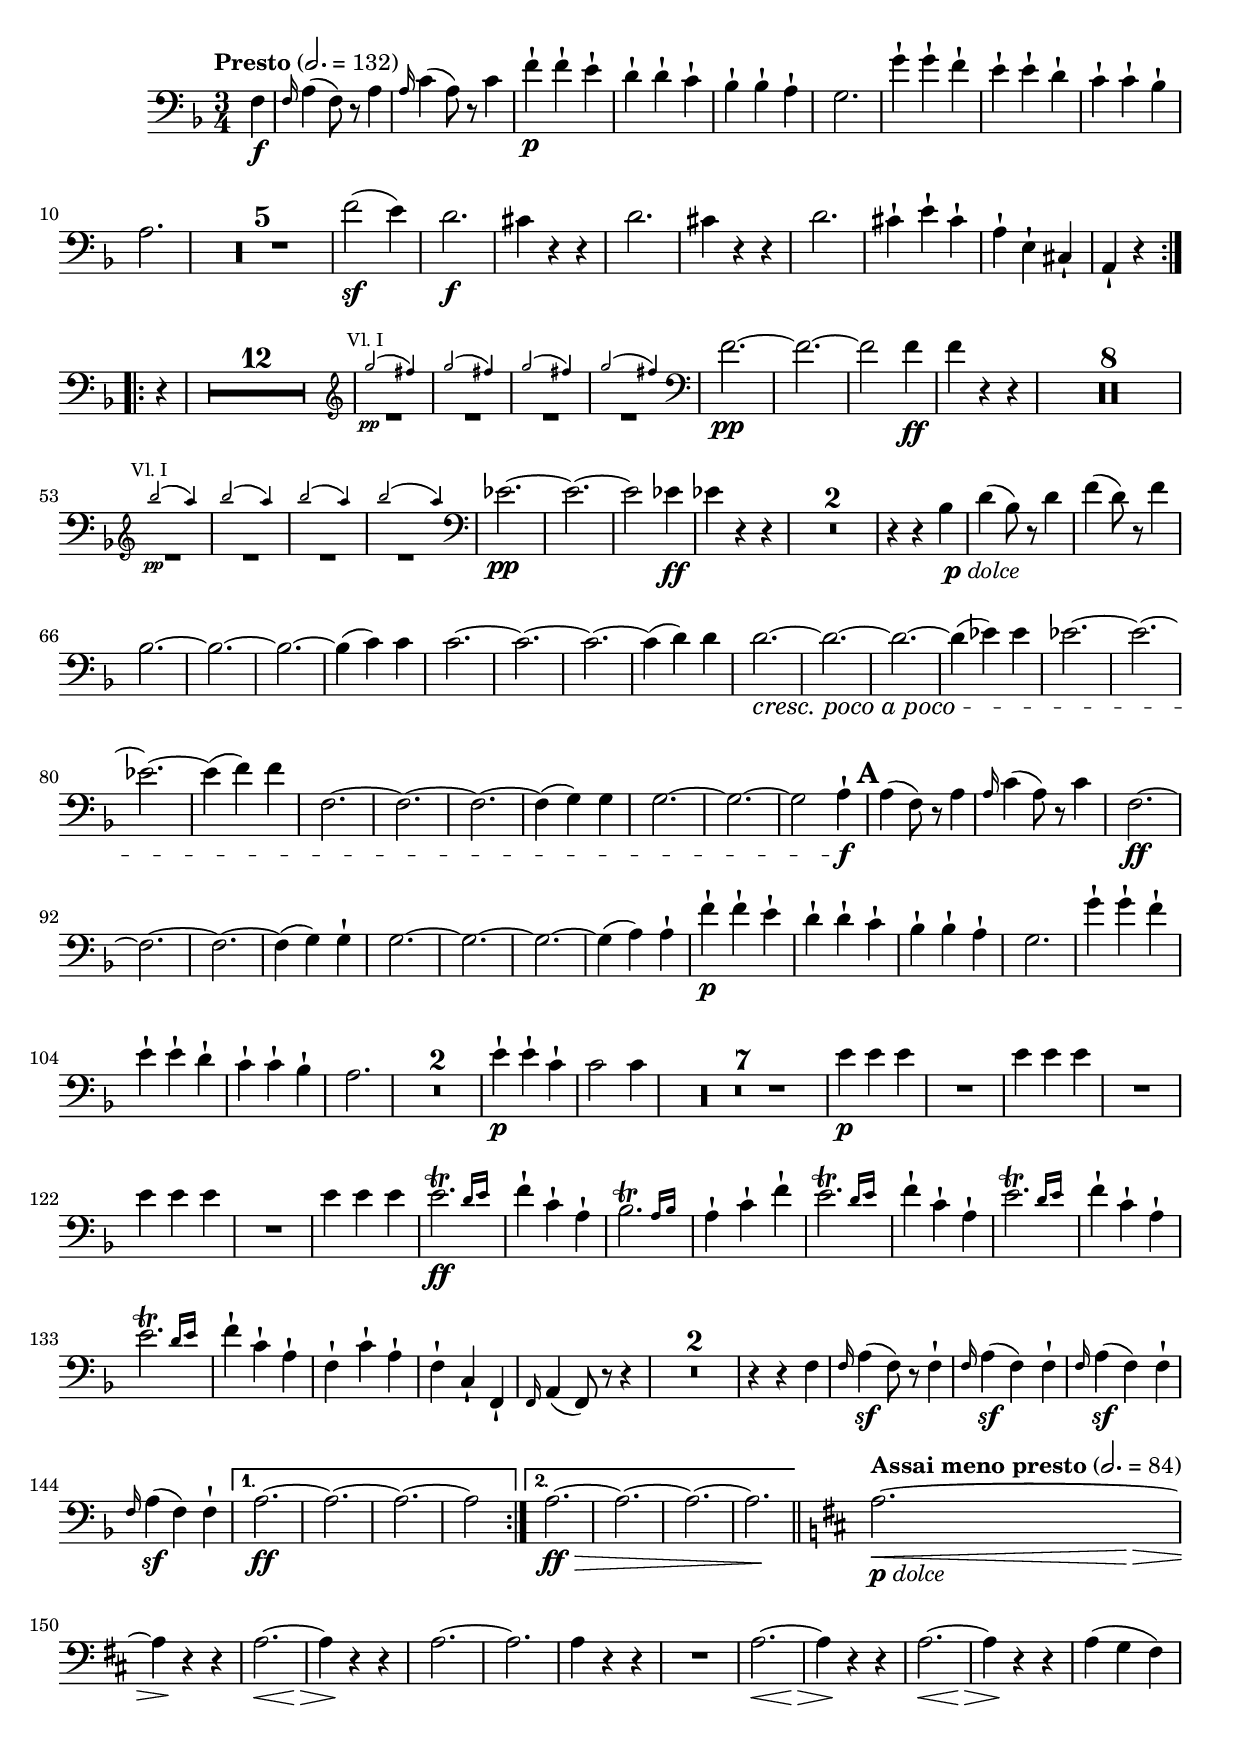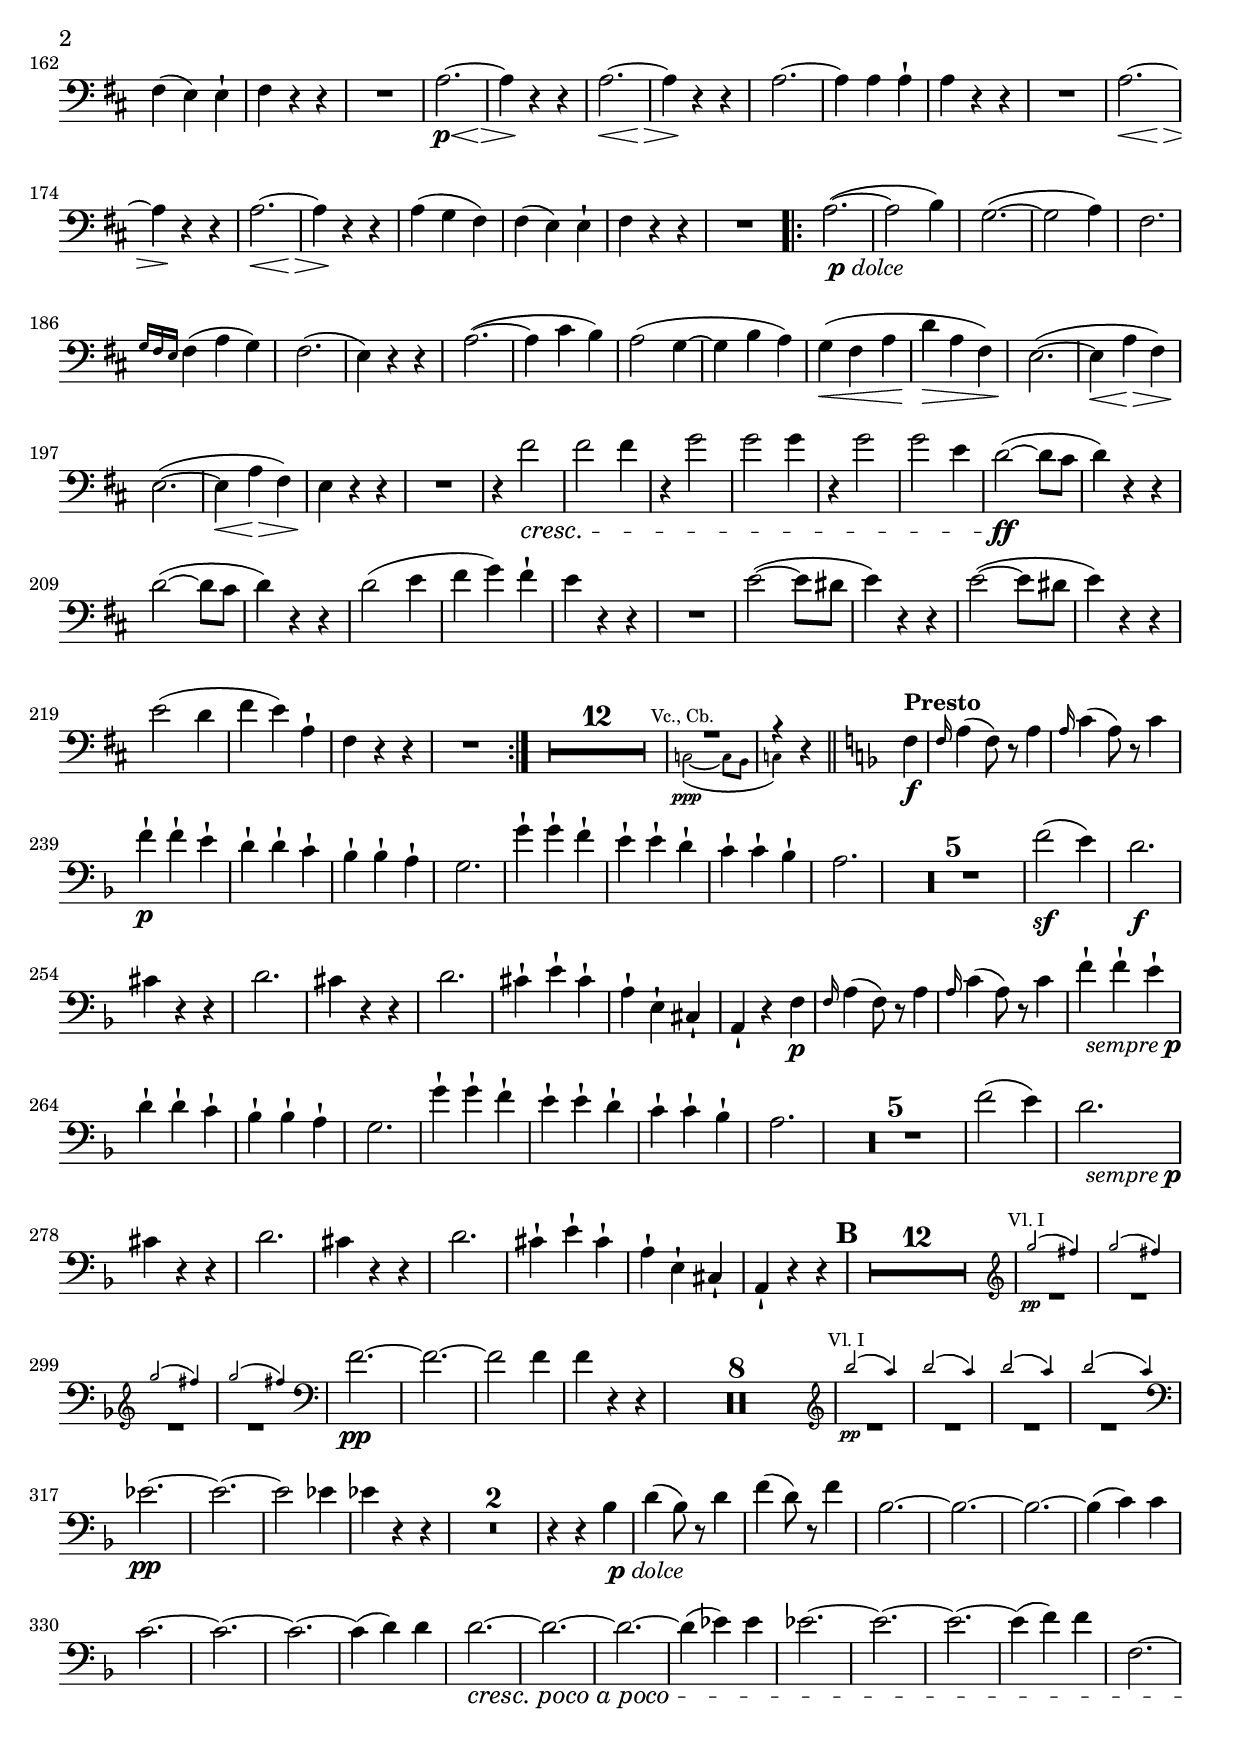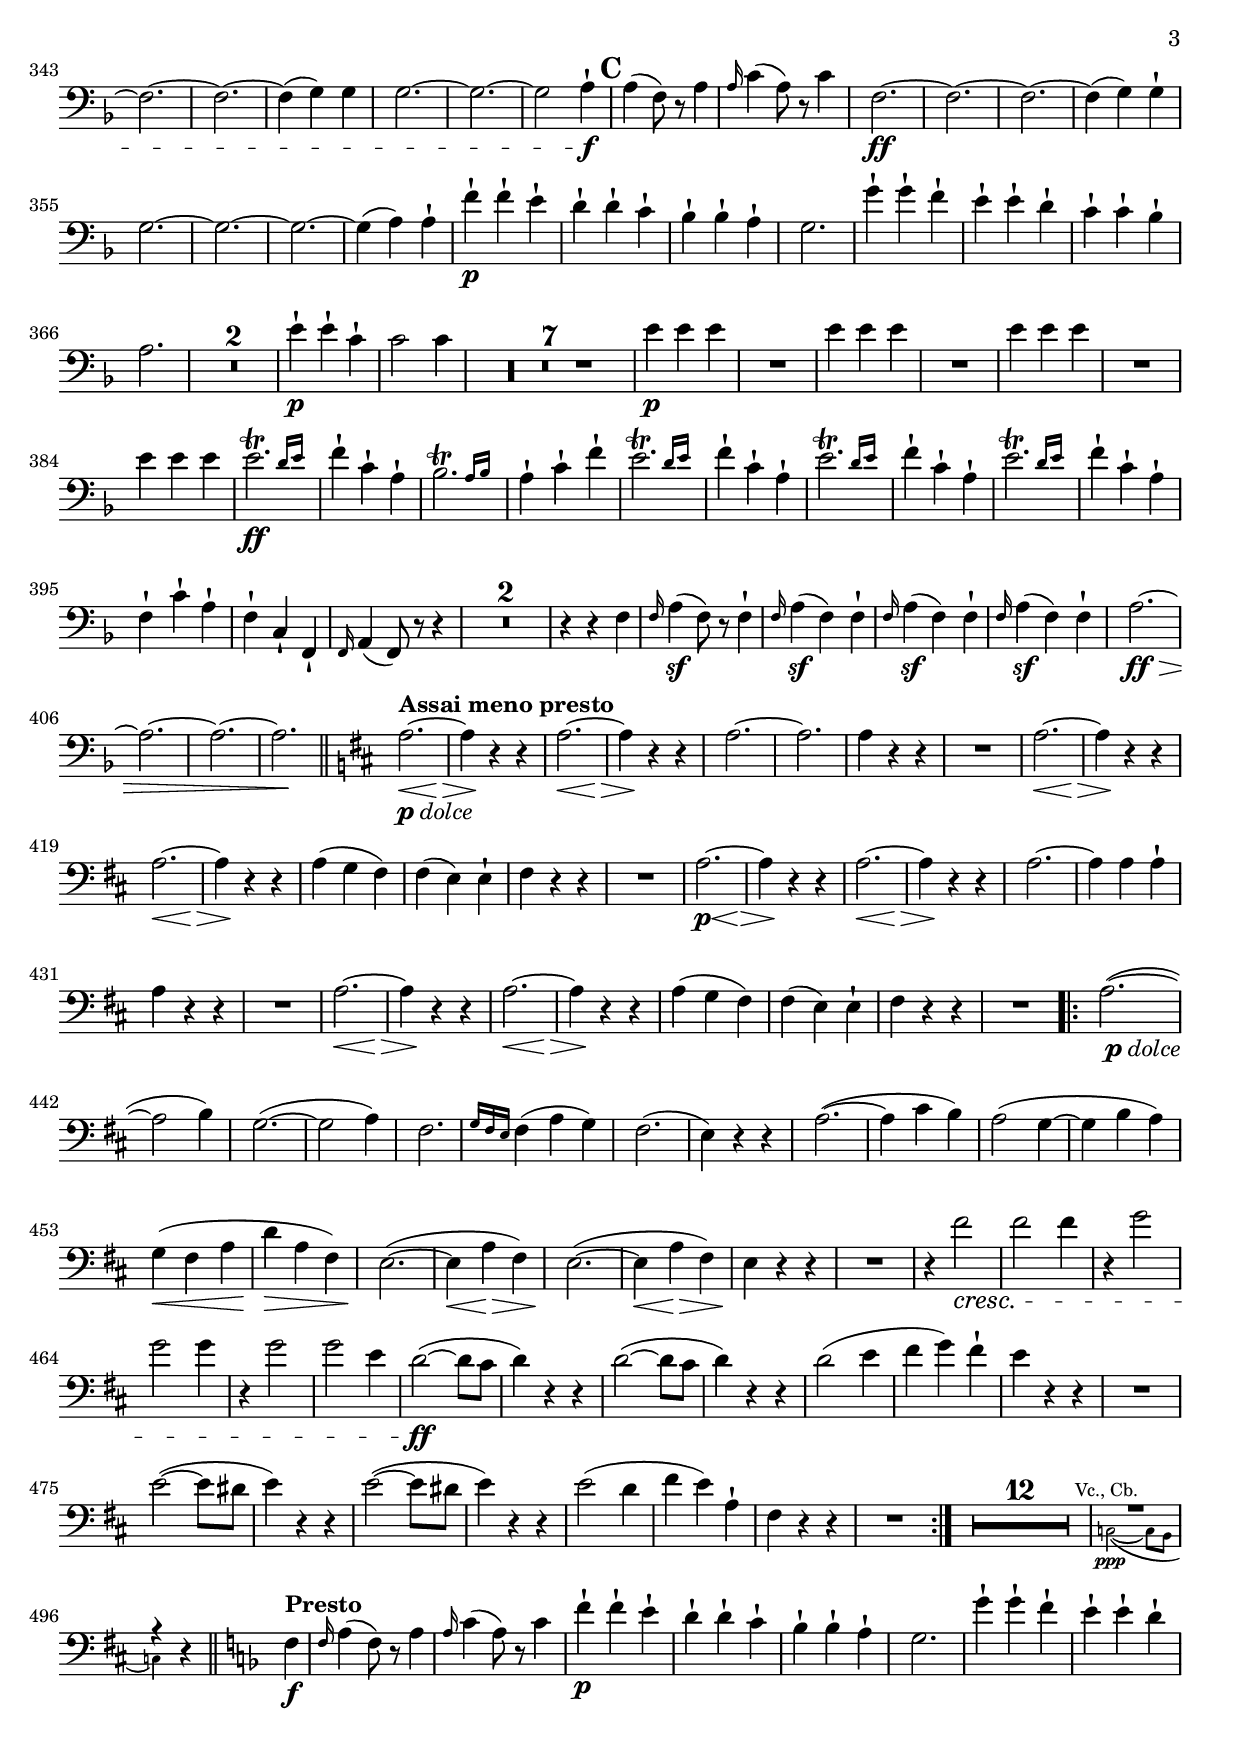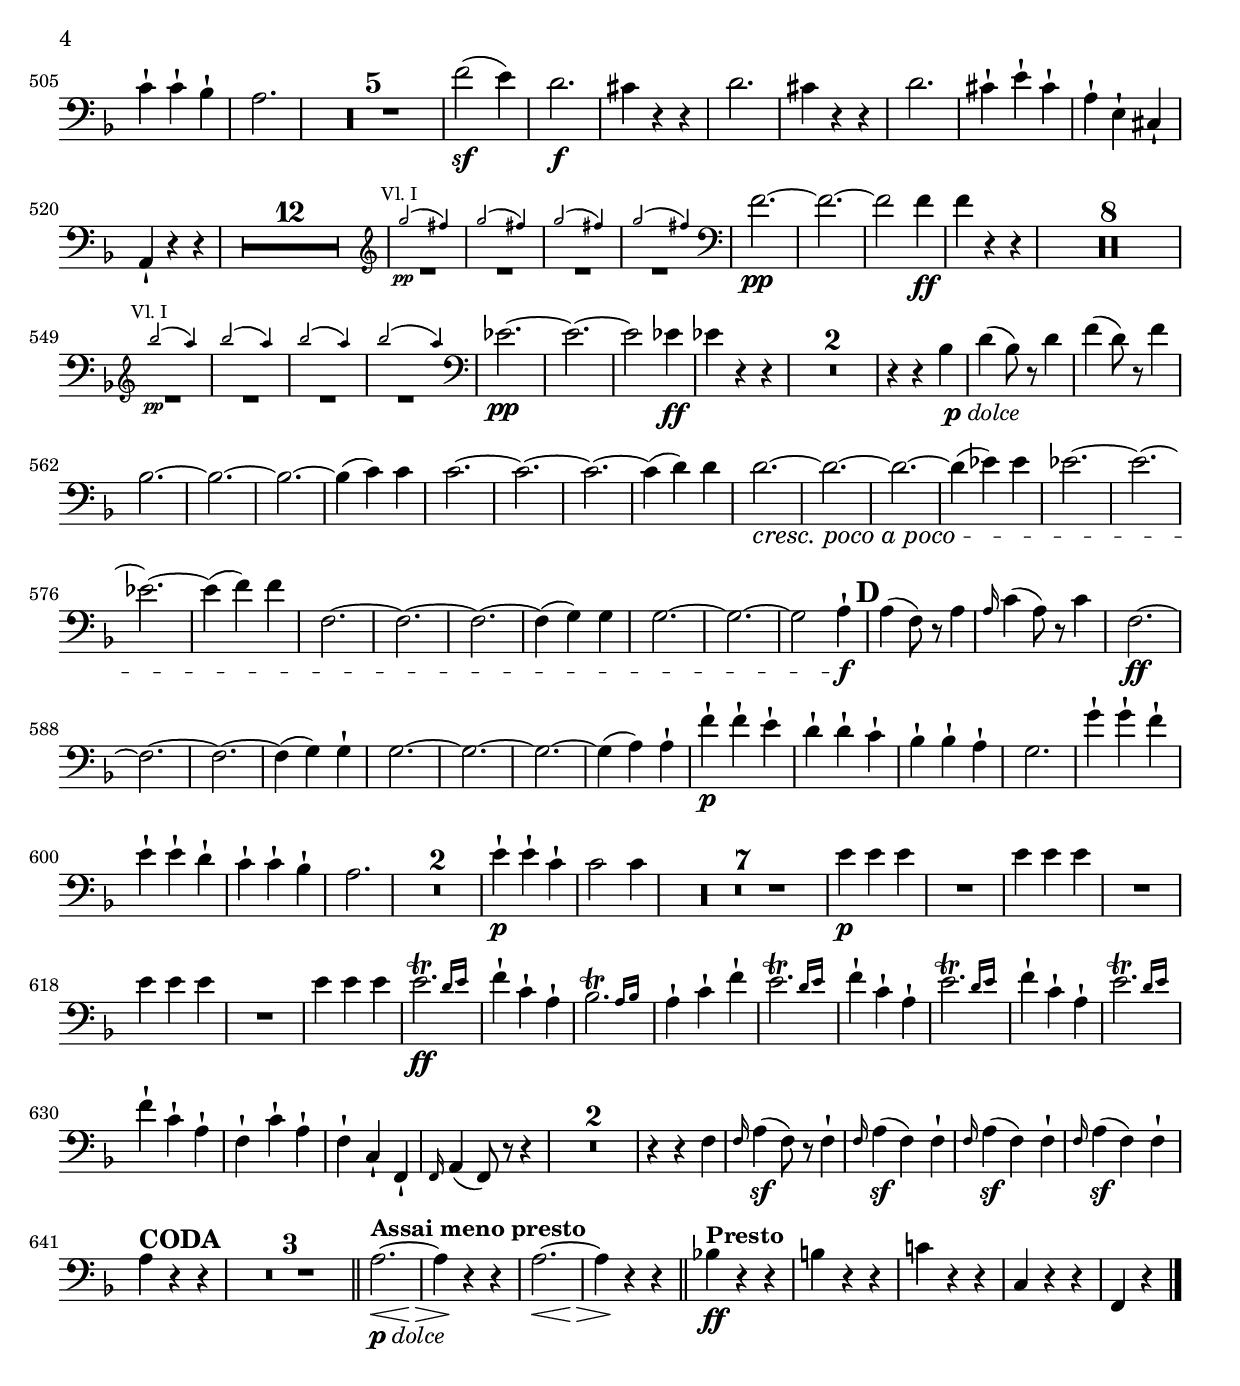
\version "2.24.3"

\version "2.24.3"

\include "../../definitions.ly"
\version "2.24.3"

\include "../../definitions.ly"

MCNone_AA = \relative c''' {R2.*23 | r2}

MCNone_AB = \relative c''' {
	r4 |
	R2.*12
	R2.*4
	R2.*12 |
	R2.*4
	R2.*32 |
	% Marque A
	\mark\default
	R2.*56
}

MCVlA_AB = \relative c''' {
	r4 |
	R2.*12
	g2( \pp fis4) |
	g2( fis4) |
	g2( fis4) |
	g2( fis4) |
	R2.*12 |
	bes2( \pp a4) |
	bes2( a4) |
	bes2( a4) |
	bes2( a4) |
	R2.*32 |
	% Marque A
	\mark\default
	R2.*56
}

MCNone_B = \relative c''' {
	R2.*32 |
	\repeat volta 2 {R2.*42 |}
	R2.*13 |
	r2 \section

}

MCVc_B = \relative c {
	R2.*32 |
	\repeat volta 2 {R2.*42 |}
	R2.*12 |
	c2(~ \ppp c8 b8 |
	c4) r4 \section

}


\addQuote "M3Vl1" {
	\relative c''' {
		\clef treble \time 3/4 \key f \major \tempo "Presto" 2.=132
		\repeat volta 2 {
			\partial 4 r4 |
			\MCNone_AA
		}
		\repeat volta 2 {
			\MCVlA_AB
			\alternative { {R2.*3 | r2} {R2.*4|} }
		} \section
		\key d \major \tempo "Assai meno presto" 2.=84
		\MCNone_B
		\key f \major \tempo "Presto"
		r4 |
		\MCNone_AA
		r4 |
		\MCNone_AA
		\MCVlA_AB
		R2.*4 | \section
		\key d \major \tempo "Assai meno presto"
		\MCNone_B
		\key f \major \tempo "Presto"
		r4 \f |
		\MCNone_AA
		\MCVlA_AB
		R2.^\markup{\large \bold "CODA"} |
		R2.*3 | \section
		\tempo "Assai meno presto"
		R2.* 4 | \section
		\tempo "Presto"
		R2.*4 |
		\barNumberCheck 653 \partial 2 r2 \fine
	}
}


\addQuote "M3Vc" {
	\relative c {
		\clef bass \time 3/4 \key f \major \tempo "Presto" 2.=132
		\repeat volta 2 {
			\partial 4 r4 |
			\MCNone_AA
		}
		\repeat volta 2 {
			\MCNone_AB
			\alternative { {R2.*3 | r2} {R2.*4|} }
		} \section
		\key d \major \tempo "Assai meno presto" 2.=84
		\MCVc_B
		\key f \major \tempo "Presto"
		r4 |
		\MCNone_AA
		r4 |
		\MCNone_AA
		\MCNone_AB
		R2.*4 | \section
		\key d \major \tempo "Assai meno presto"
		\MCVc_B
		\key f \major \tempo "Presto"
		r4 \f |
		\MCNone_AA
		\MCNone_AB
		R2.^\markup{\large \bold "CODA"} |
		R2.*3 | \section
		\tempo "Assai meno presto"
		R2.* 4 | \section
		\tempo "Presto"
		R2.*4 |
		\barNumberCheck 653 \partial 2 r2 \fine
	}
}



voicebeethovenHxmouvementDxbassonBxmdAA = \absolute {
	\grace {f16} a4( f8) r8 a4 |
	\grace {a16} c'4( a8) r8 c'4 |
	\tag #'normal {f'4-! \p} \tag #'special {f'4-! \semprep} f'4-! e'4-! |
	d'4-! d'4-! c'4-! |
	bes4-! bes4-! a4-! |
	g2. |
	g'4-! g'4-! f'4-! |
	e'4-! e'4-! d'4-! |
	c'4-! c'4-! bes4-! |
	a2. |
	R2.*5 |
	\tag #'normal {f'2( \sf} \tag #'special {f'2(} e'4) |
	\tag #'normal {d'2. \f} \tag #'special {d'2. \semprep} |
	cis'4 r4 r4 |
	d'2. |
	cis'4 r4 r4 |
	d'2. |
	cis'4-! e'4-! cis'4-! |
	a4-! e4-! cis4-! |
	a,4-! r4
}

voicebeethovenHxmouvementDxbassonBxmdAB = \absolute {
	r4 |
	\tag #'special {\mark\default}
	R2.*12 |
	\cueDuringWithClef #"M3Vl1" #UP "treble" {<>^\markup {\center-align \tiny "Vl. I"} R2.*4} |
	f'2.~ \pp |
	f'2.~ |
	f'2 \tag #'normal {f'4 \ff} \tag #'special {f'4} |
	f'4 r4 r4 |
	R2.*8 |
	\cueDuringWithClef #"M3Vl1" #UP "treble" {<>^\markup {\center-align \tiny "Vl. I"} R2.*4} |
	ees'2.~ \pp |
	ees'2.~ |
	ees'2 \tag #'normal {ees'4 \ff} \tag #'special {ees'4 } |
	ees'4 r4 r4 |
	R2.*2 |
	r4 r4 bes4 \pdolce |
	d'4( bes8) r8 d'4 |
	f'4( d'8) r8 f'4 |
	bes2.~ |
	bes2.~ |
	bes2.~ |
	bes4( c'4) c'4 |
	c'2.~ |
	c'2.~ |
	c'2.~ |
	c'4( d'4) d'4 |
	d'2.~ \crescpoco |
	d'2.~ |
	d'2.~ |
	d'4( ees'4) ees'4 |
	ees'2.~ |
	ees'2.~ |
	ees'2.~ |
	ees'4( f'4) f'4 |
	f2.~ |
	f2.~ |
	f2.~ |
	f4( g4) g4 |
	g2.~ |
	g2.~ |
	g2 a4-! \f |
	\mark\default
	a4( f8) r8 a4 |
	\grace{a16} c'4( a8) r8 c'4 |
	f2.~ \ff |
	f2.~ |
	f2.~ |
	f4( g4) g4-! |
	g2.~ |
	g2.~ |
	g2.~ |
	g4( a4) a4-! |
	f'4-! \p f'4-! e'4-! |
	d'4-! d'4-! c'4-! |
	bes4-! bes4-! a4-! |
	g2. |
	g'4-! g'4-! f'4-! |
	e'4-! e'4-! d'4-! |
	c'4-! c'4-! bes4-! |
	a2. |
	R2.*2 |
	e'4-! \p e'4-! c'4-! |
	c'2 c'4 |
	R2.*7 |
	e'4 \p e'4 e'4 |
	R2. |
	e'4 e'4 e'4 |
	R2. |
	e'4 e'4 e'4 |
	R2. |
	e'4 e'4 e'4 |
	\afterGrace e'2.\trill \ff {d'16 e'} |
	f'4-! c'4-! a4-! |
	\afterGrace bes2.\trill {a16 bes} |
	a4-! c'4-! f'4-! |
	\afterGrace e'2.\trill {d'16 e'} |
	f'4-! c'4-! a4-! |
	\afterGrace e'2.\trill {d'16 e'} |
	f'4-! c'4-! a4-! |
	\afterGrace e'2.\trill {d'16 e'} |
	f'4-! c'4-! a4-! |
	f4-! c'4-! a4-! |
	f4-! c4-! f,4-! |
	\grace{f,16} a,4( f,8) r8 r4 |
	R2.*2 |
	r4 r4 f4 |
	\grace{f16} a4( \sf f8) r8 f4-! |
	\grace{f16} a4( \sf f4) f4-! |
	\grace{f16} a4( \sf f4) f4-! |
	\grace{f16} a4( \sf f4) f4-! |
}
voicebeethovenHxmouvementDxbassonBxmdB = \absolute {
	% TODO trouver mieux pour le \pdolce
	<>\< \after 8*5 \> a2.~ _\markup{\dynamic "p" \italic "dolce"} |
	%\after 8*5 \> a2.~ \< |
	\after 8 \! a4 r4 r4 |
	% Vielle manière de faire, aussi vaguement correcte.
	%<< {a2.~ | a4 } {s2\< s4 \> | s8 s8 \! } >> r4 r4 |
	<>\< \after 8*5 \> a2.~ |
	\after 8 \! a4 r4 r4 |
	a2.~ |
	a2. |
	a4 r4 r4 |
	R2. |
	<>\< \after 8*5 \> a2.~ |
	\after 8 \! a4 r4 r4 |
	<>\< \after 8*5 \> a2.~ |
	\after 8 \! a4 r4 r4 |
	a4( g4 fis4) |
	fis4( e4) e4-! |
	fis4 r4 r4 |
	R2. |
	\once\override Hairpin.bound-padding = #0.1 % p< moins moche.
	<>\p\< \after 8*5 \> a2.~ |
	\after 8 \! a4 r4 r4 |
	<>\< \after 8*5 \> a2.~ |
	\after 8 \! a4 r4 r4 |
	a2.~ |
	a4 a4 a4-! |
	a4 r4 r4 |
	R2. |
	<>\< \after 8*5 \> a2.~ |
	\after 8 \! a4 r4 r4 |
	<>\< \after 8*5 \> a2.~ |
	\after 8 \! a4 r4 r4 |
	a4( g4 fis4) |
	fis4( e4) e4-! |
	fis4 r4 r4 |
	R2. |
	\repeat volta 2 {
		a2.(~\pdolce |
		a2 b4) |
		g2.(~ |
		g2 a4) |
		fis2. |
		\grace{g16 fis e} fis4( a4 g4) |
		fis2.( |
		e4) r4 r4 |
		a2.(~ |
		a4 cis'4 b4) |
		a2( g4~ |
		g4 b4 a4) |
		g4(\< fis4 a4 |
		d'4\> a4 fis4) |
		e2.(~\! |
		e4\< a4\> fis4) |
		e2.(~\! |
		e4\< a4\> fis4) |
		e4\! r4 r4 |
		R2. |
		r4 fis'2 \cresc |
		fis'2 fis'4 |
		r4 g'2 |
		g'2 g'4 |
		r4 g'2 |
		g'2 e'4 |
		d'2(~ \ff d'8 cis'8 |
		d'4) r4 r4 |
		d'2(~ d'8 cis'8 |
		d'4) r4 r4 |
		d'2( e'4 |
		fis'4 g'4) fis'4-! |
		e'4 r4 r4 |
		R2. |
		e'2(~ e'8 dis'8 |
		e'4) r4 r4 |
		e'2(~ e'8 dis'8 |
		e'4) r4 r4 |
		e'2( d'4 |
		fis'4 e'4) a4-! |
		fis4 r4 r4 |
		R2. |
	}
	R2.*12 |
	\cueDuring #"M3Vc" #DOWN {
		<>^\markup {\center-align \tiny "Vc., Cb."}
		R2. |
		r4
	} r4 \section
}


voicebeethovenHxmouvementDxbassonBxmd = \absolute {
	\include "../../parametres.ly"
	\clef bass \time 3/4 \key f \major \tempo "Presto" 2.=132
	\repeat volta 2 {
		\partial 4 f4 \f |
		\keepWithTag #'normal \voicebeethovenHxmouvementDxbassonBxmdAA
	} \repeat volta 2 {
		\keepWithTag #'normal \voicebeethovenHxmouvementDxbassonBxmdAB
		\alternative {
			{
				a2.~ \ff |
				a2.~ |
				a2.~ |
				a2
			}{
				a2.~ \ff \> |
				a2.~ |
				a2.~ |
				\after 4 \! a2. |
			}
		}
	} \section
	\key d \major \tempo "Assai meno presto" 2.=84
	\voicebeethovenHxmouvementDxbassonBxmdB
	\key f \major \tempo "Presto"
	f4 \f |
	\keepWithTag #'normal \voicebeethovenHxmouvementDxbassonBxmdAA
	f4 \p |
	\keepWithTag #'special \voicebeethovenHxmouvementDxbassonBxmdAA
	\keepWithTag #'special \voicebeethovenHxmouvementDxbassonBxmdAB
	a2.~ \ff \> |
	a2.~ |
	a2.~ |
	\after 4 \! a2. | \section
	\key d \major \tempo "Assai meno presto"
	\voicebeethovenHxmouvementDxbassonBxmdB
	\key f \major \tempo "Presto"
	f4 \f |
	\keepWithTag #'normal \voicebeethovenHxmouvementDxbassonBxmdAA
	\keepWithTag #'normal \voicebeethovenHxmouvementDxbassonBxmdAB
	a4^\markup{\large \bold "CODA"} r4 r4 |
	R2.*3 | \section
	\tempo "Assai meno presto"
	% TODO : trouver mieux pour le \pdolce
	<>\< \after 8*5 \> a2.~ _\markup{\dynamic "p" \italic "dolce"} |
	\after 8 \! a4 r4 r4 |
	<>\< \after 8*5 \> a2.~ |
	\after 8 \! a4 r4 r4 | \section
	\tempo "Presto"
	bes!4 \ff r4 r4 |
	b!4 r4 r4 |
	c'!4 r4 r4 |
	c4 r4 r4 |
	\barNumberCheck 653 \partial 2 f,4 r4 \fine
}


\score {
	\new Staff \voicebeethovenHxmouvementDxbassonBxmd
	\layout { }
}
